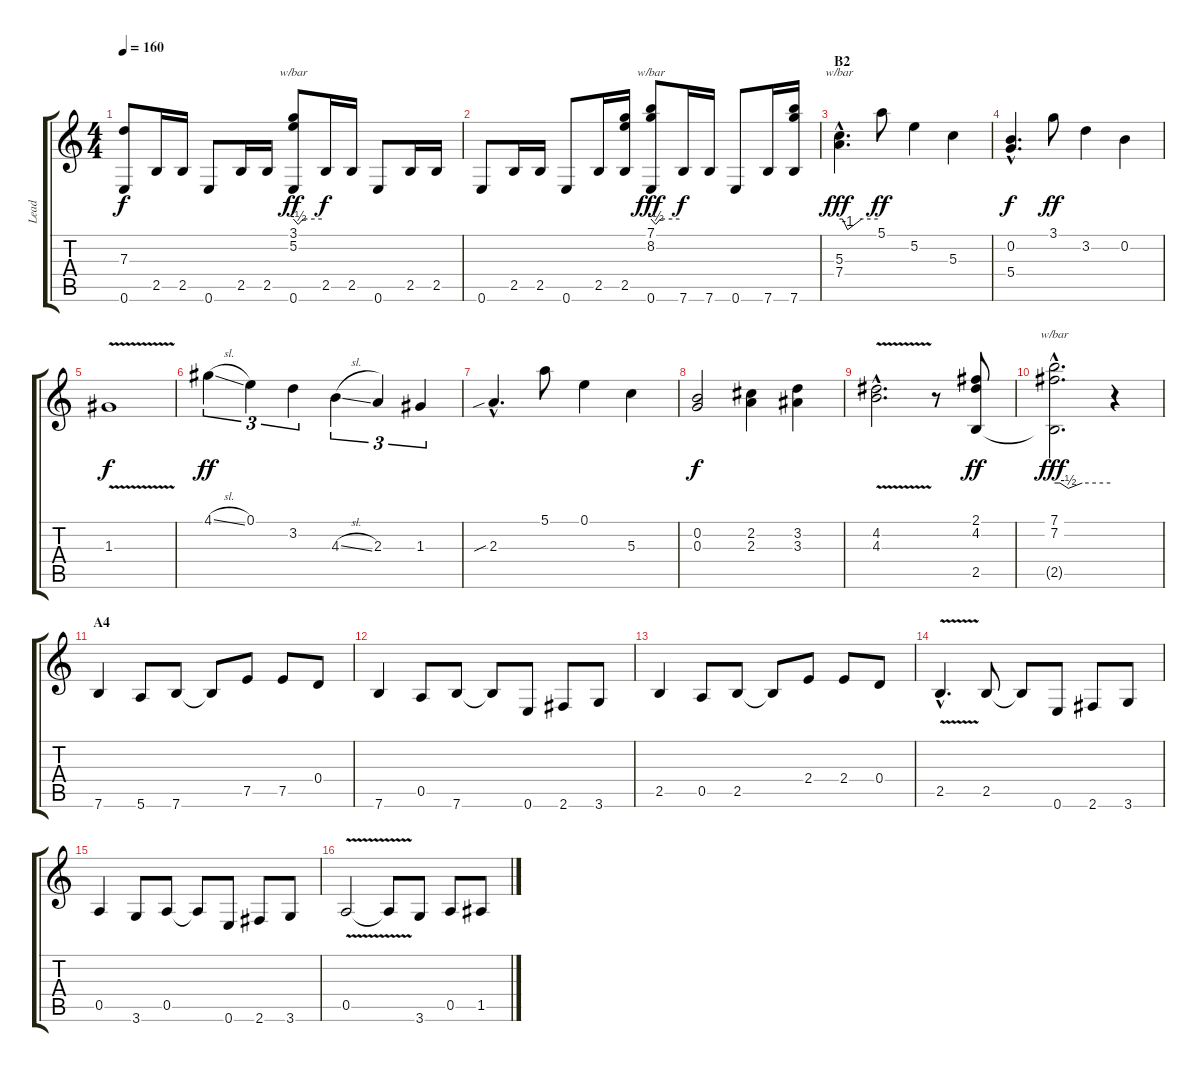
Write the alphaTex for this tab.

\track ("Lead" "Lead") {instrument electricguitarclean}
\staff {score tabs}
\tuning (E4 B3 G3 D3 A2 E2) {hide}
\ts (4 4)
\tempo 160
\clef g2
\ks c
(7.3{t} 0.6).8{dy f instrument electricguitarmuted} 2.5.16 2.5.16 0.6.8 2.5.16 2.5.16 (3.1 5.2 0.6).8{tbe (custom default 0 0 10 -2 21 0 60 0) dy ff} 2.5.16{dy f} 2.5.16 0.6.8 2.5.16 2.5.16 |
0.6.8 2.5.16 2.5.16 0.6.8 2.5.16 (3.1{t} 5.2{t} 2.5).16 (7.1 8.2 0.6).8{tbe (custom default 0 0 10 -2 20 0 60 0) dy fff} 7.6.16{dy f} 7.6.16 0.6.8 7.6.16 (7.1{t} 8.2{t} 7.6).16 |
\section ("" "B2")
(5.3{hac} 7.4{hac}).4{d tbe (custom default 0 0 5 0 13 -4 35 0 60 0) dy fff volume 16 balance 12 instrument shamisen} 5.1.8{dy ff} 5.2.4 5.3.4 |
(0.2{hac} 5.4{hac}).4{d dy f} 3.1.8{dy ff} 3.2.4 0.2.4 |
1.3{v}.1{dy f} |
4.1{sl}.4{tu (3 2) dy ff volume 16 balance 12 instrument electricguitarjazz} 0.1.4{tu (3 2)} 3.2.4{tu (3 2)} 4.3{sl}.4{tu (3 2)} 2.3.4{tu (3 2)} 1.3.4{tu (3 2)} |
2.3{sib hac}.4{d instrument shamisen} 5.1.8 0.1.4 5.3.4 |
(0.2 0.3).2{dy f} (2.2 2.3).4 (3.2 3.3).4 |
(4.2{v hac} 4.3{hac}).2{d} r.8{instrument electricguitarjazz} (2.1 4.2 2.5).8{dy ff} |
(7.1{hac} 7.2{hac} 2.5{hac t}).2{d tbe (custom default 0 0 6 0 15 -2 30 0 60 0) dy fff} r.4{volume 16 balance 8 instrument electricbasspick} |
\section ("" "A4")
7.6.4 5.6.8 7.6.8 7.6{t}.8 7.5.8 7.5.8 0.4.8 |
7.6.4 0.5.8 7.6.8 7.6{t}.8 0.6.8 2.6.8 3.6.8 |
2.5.4 0.5.8 2.5.8 2.5{t}.8 2.4.8 2.4.8 0.4.8 |
2.5{v hac}.4{d} 2.5.8 2.5{t}.8 0.6.8 2.6.8 3.6.8 |
0.5.4 3.6.8 0.5.8 0.5{t}.8 0.6.8 2.6.8 3.6.8 |
0.5{v}.2 0.5{t}.8 3.6.8 0.5.8 1.5.8
